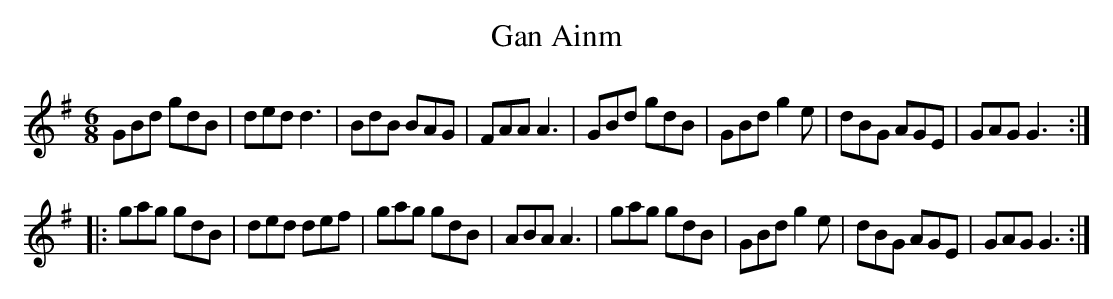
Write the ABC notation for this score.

X:1
T:Gan Ainm
M:6/8
L:1/8
K:G
GBd gdB | ded d3 | BdB BAG | FAA A3 | GBd gdB | GBd g2e | dBG AGE | GAG G3 :|
|:gag gdB | ded def | gag gdB | ABA A3 | gag gdB | GBd g2e | dBG AGE | GAG G3 :|
